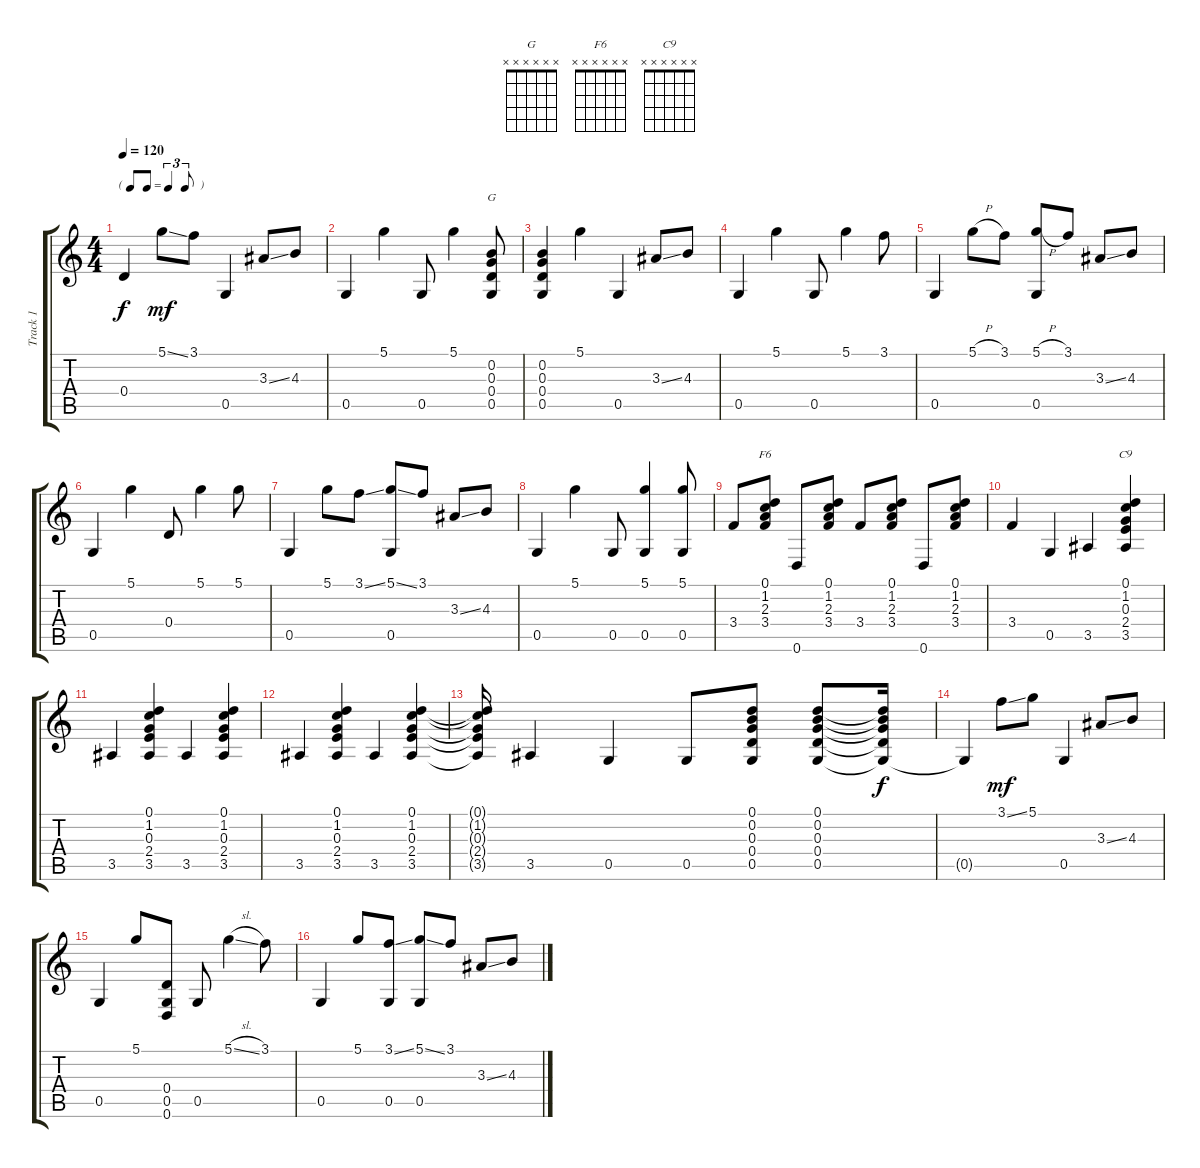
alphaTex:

\track ("Track 1" "Track 1") {instrument acousticguitarsteel}
\staff {score tabs}
\tuning (D4 B3 G3 D3 G2 D2) {hide}
\chord ("G" x x x x x x)
\chord ("F6" x x x x x x)
\chord ("C9" x x x x x x)
\ts (4 4)
\tf triplet8th
\tempo 120
\clef g2
\ks c
0.4.4{dy f instrument acousticguitarsteel} 5.1{ss}.8{dy mf} 3.1.8 0.5.4 3.3{ss}.8 4.3.8 |
0.5.4 5.1.4 0.5.8 5.1.4 (0.2 0.3 0.4 0.5).8{ch "G"} |
(0.2 0.3 0.4 0.5).4 5.1.4 0.5.4 3.3{ss}.8 4.3.8 |
0.5.4 5.1.4 0.5.8 5.1.4 3.1.8 |
0.5.4 5.1{h}.8 3.1.8 (5.1{h} 0.5).8 3.1.8 3.3{ss}.8 4.3.8 |
0.5.4 5.1.4 0.4.8 5.1.4 5.1.8 |
0.5.4 5.1.8 3.1{ss}.8 (5.1{ss} 0.5).8 3.1.8 3.3{ss}.8 4.3.8 |
0.5.4 5.1.4 0.5.8 (5.1 0.5).4 (5.1 0.5).8 |
3.4.8 (0.1 1.2 2.3 3.4).8{ch "F6"} 0.6.8 (0.1 1.2 2.3 3.4).8 3.4.8 (0.1 1.2 2.3 3.4).8 0.6.8 (0.1 1.2 2.3 3.4).8 |
3.4.4 0.5.4 3.5.4 (0.1 1.2 0.3 2.4 3.5).4{ch "C9"} |
3.5.4 (0.1 1.2 0.3 2.4 3.5).4 3.5.4 (0.1 1.2 0.3 2.4 3.5).4 |
3.5.4 (0.1 1.2 0.3 2.4 3.5).4 3.5.4 (0.1 1.2 0.3 2.4 3.5).4 |
(0.1{t} 1.2{t} 0.3{t} 2.4{t} 3.5{t}).16 3.5.4 0.5.4 0.5.8 (0.1 0.2 0.3 0.4 0.5).8 (0.1 0.2 0.3 0.4 0.5).8 (0.1{t} 0.2{t} 0.3{t} 0.4{t} 0.5{t}).16{dy f} |
0.5{t}.4 3.1{ss}.8{dy mf} 5.1.8 0.5.4 3.3{ss}.8 4.3.8 |
0.5.4 5.1.8 (0.4 0.5 0.6).8 0.5.8 5.1{sl}.4 3.1.8 |
0.5.4 5.1.8 (3.1{ss} 0.5).8 (5.1{ss} 0.5).8 3.1.8 3.3{ss}.8 4.3.8
